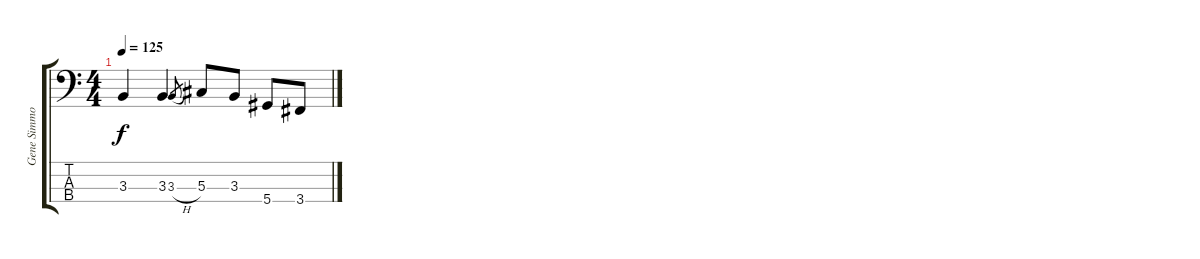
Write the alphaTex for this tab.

\track ("Gene Simmons" "Gene Simmo") {instrument electricbasspick}
\staff {score tabs}
\tuning (Gb2 Db2 Ab1 Eb1) {hide}
\ts (4 4)
\tempo 125
\clef f4
\ks c
3.3{t}.4{dy f} 3.3.4 3.3{h}.8{gr} 5.3.8 3.3.8 5.4.8 3.4.8
